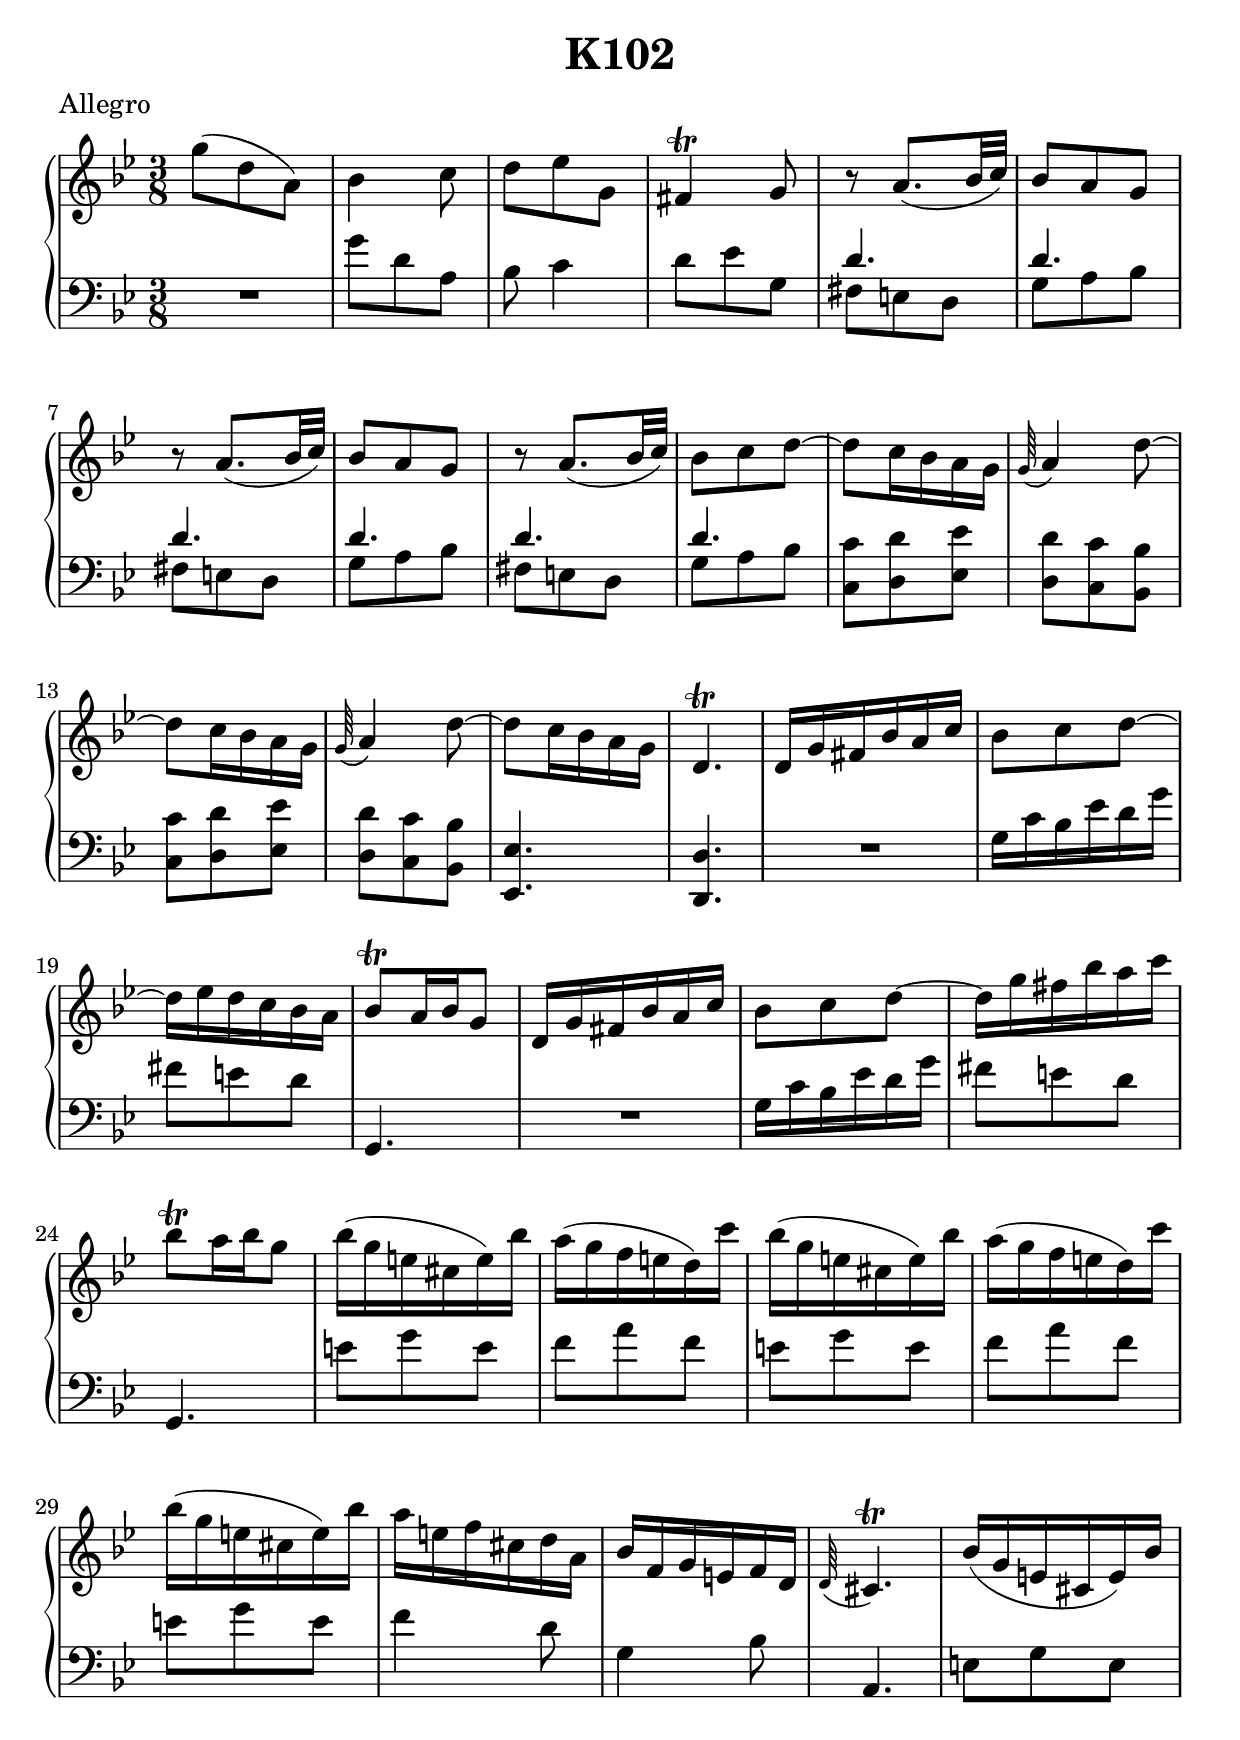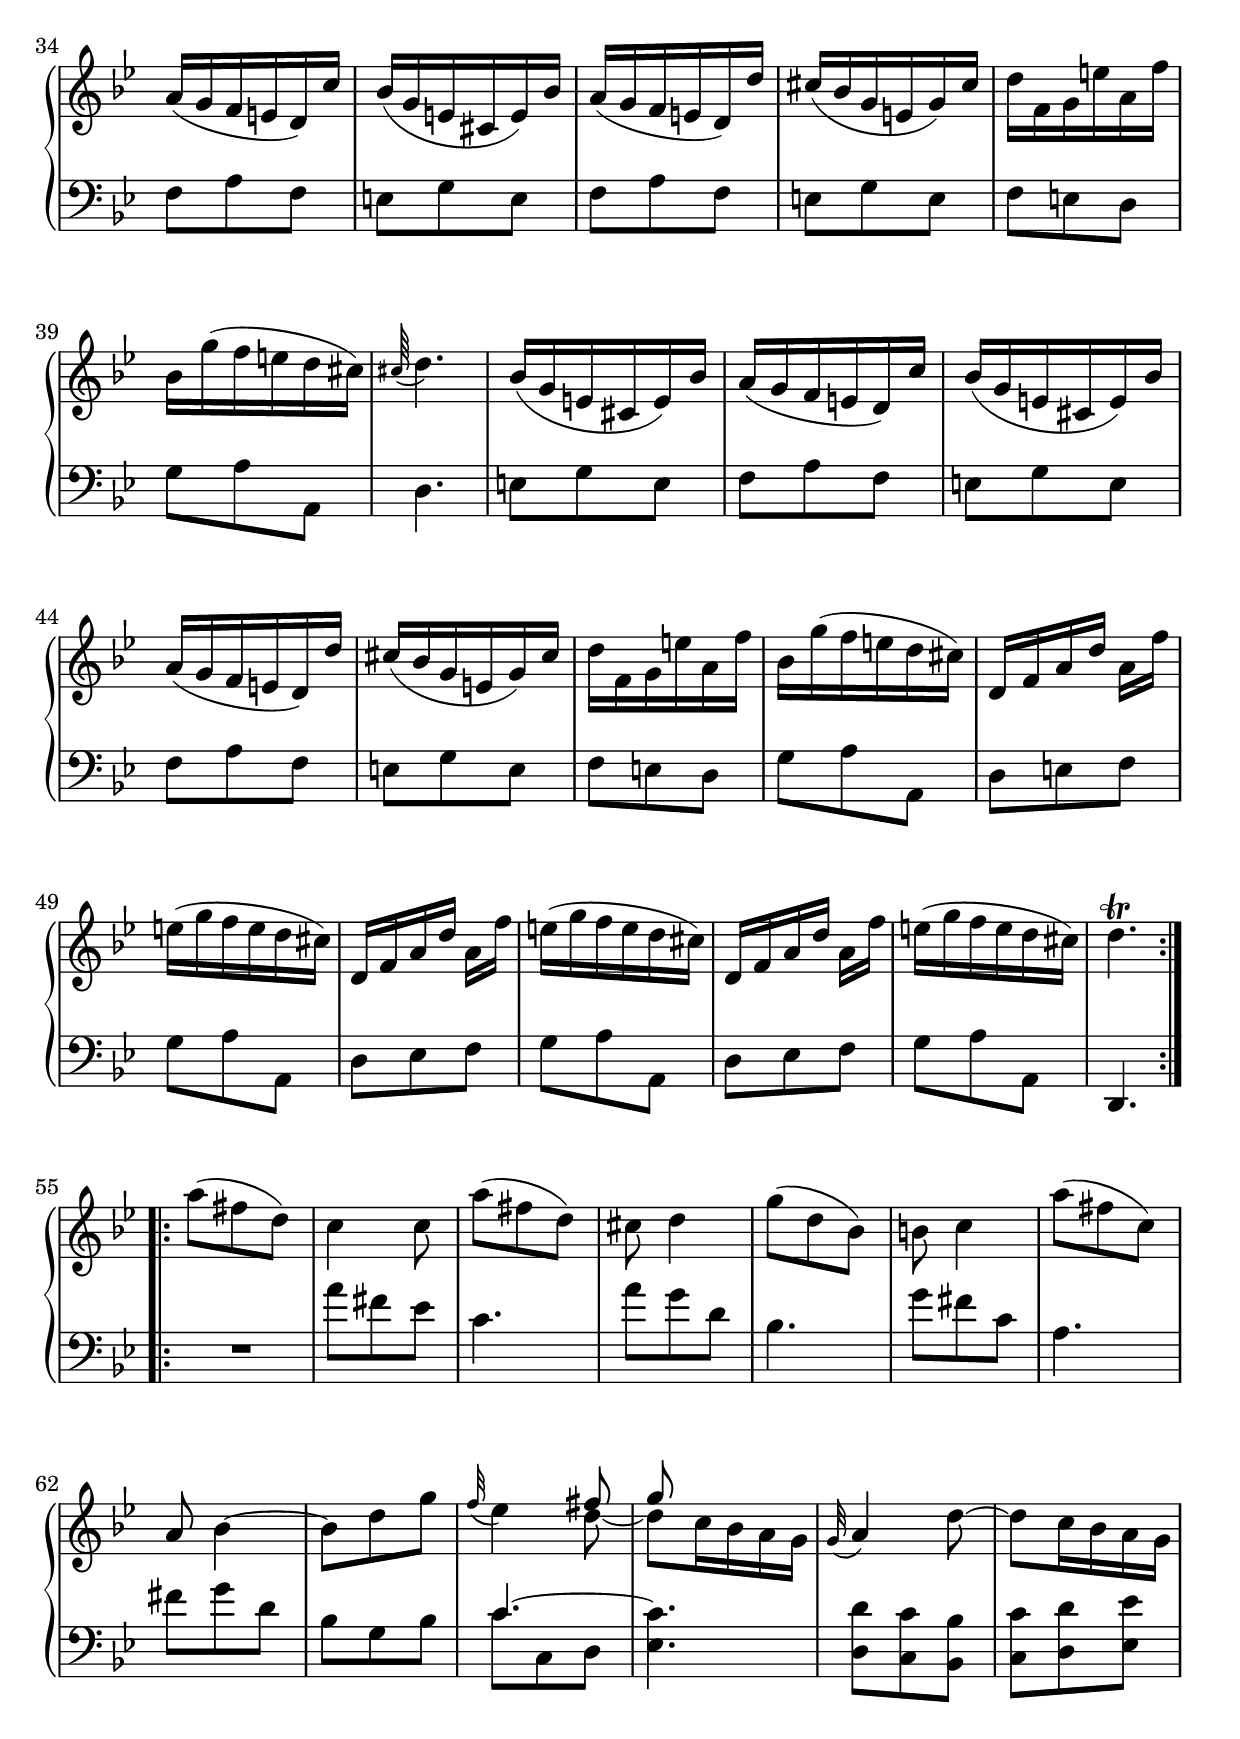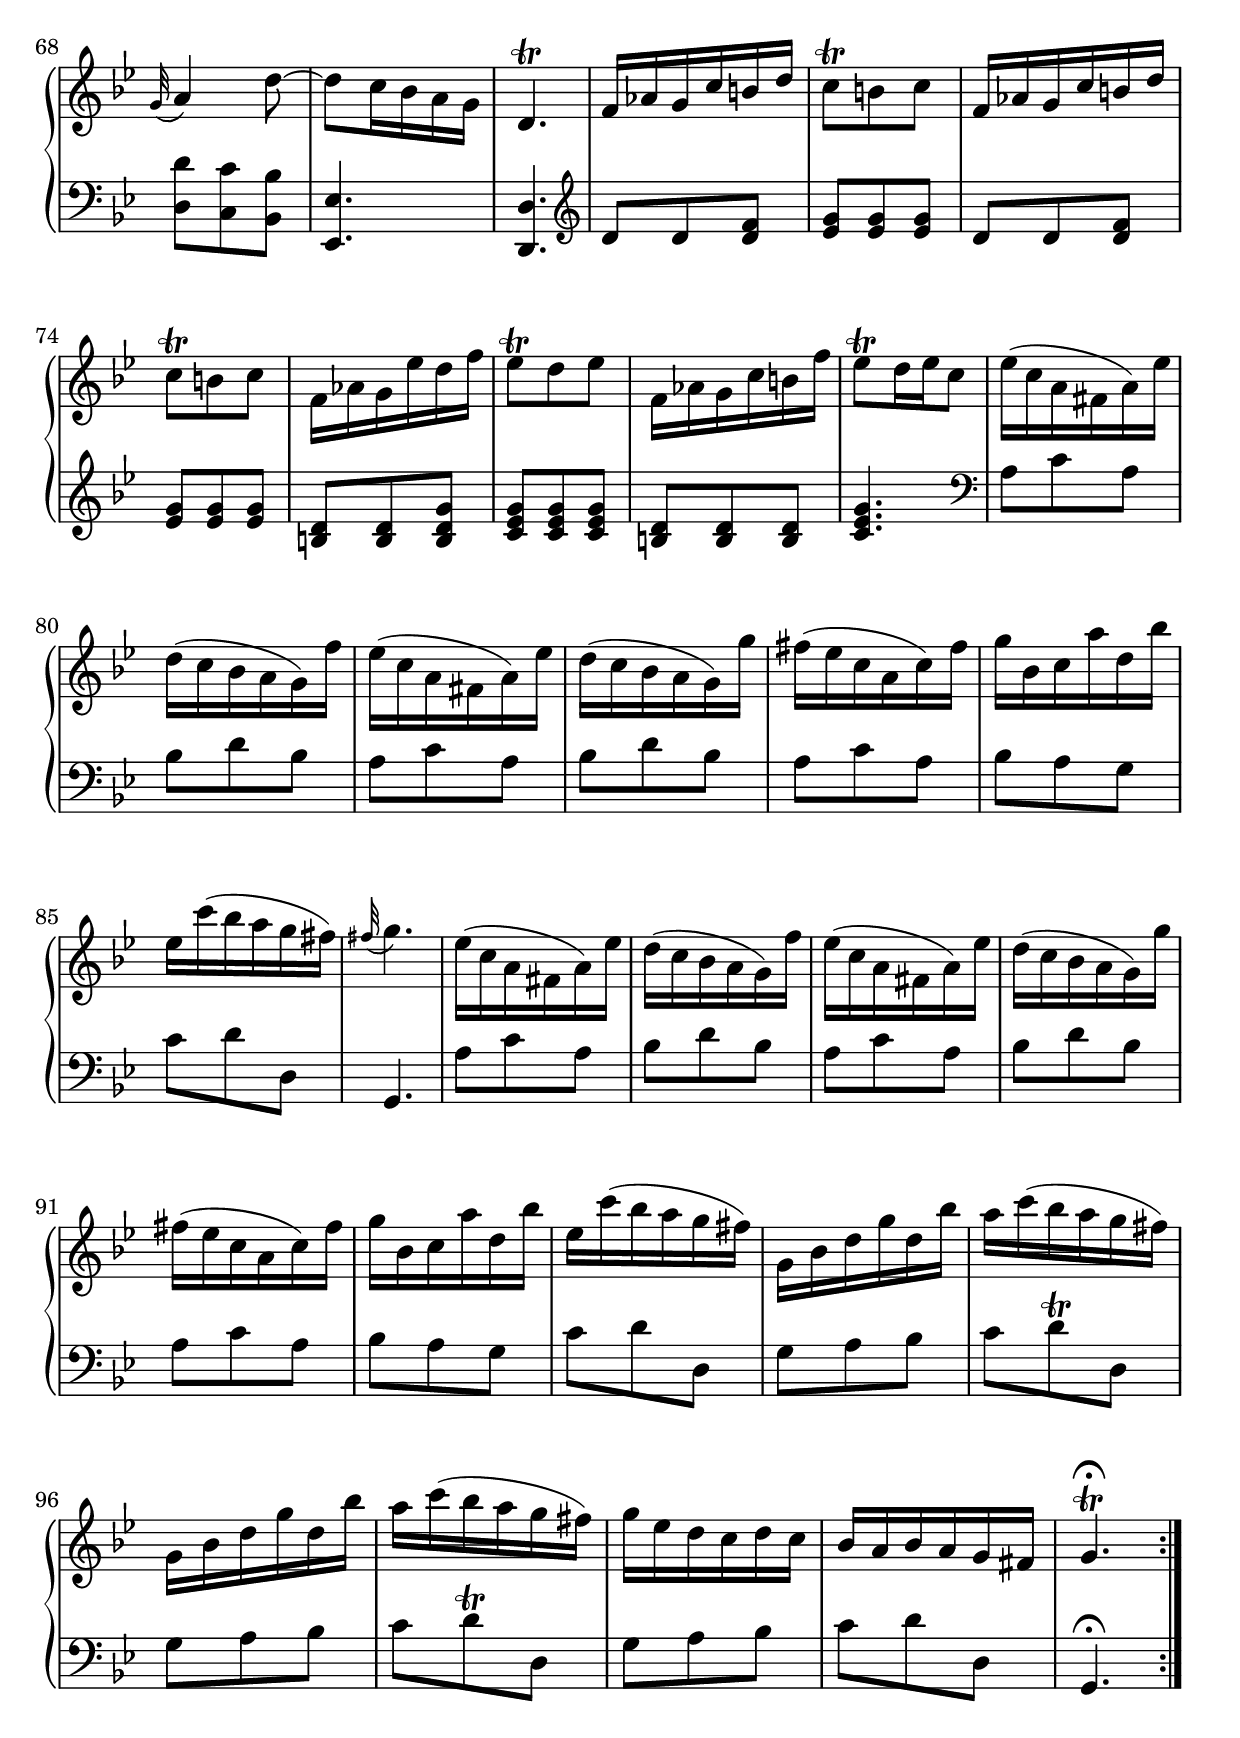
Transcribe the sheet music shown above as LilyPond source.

\version "2.18.2"

#(set-global-staff-size 24)

\paper {
  #(set-paper-size "a4")
  print-page-number = ##f
  between-system-padding = #0.1
  between-system-space = #0.1
  ragged-last-bottom = ##f
  ragged-bottom = ##f
}

breaks = {s4.*54 \break}

\version "2.18.2"

su = \stemUp
sd = \stemDown
sn = \stemNeutral
tu = \tieUp
td = \tieDown
tn = \tieNeutral
cstr = \change Staff = "right"
cstl = \change Staff = "left"

\header {
  title = "K102"
  meter = "Allegro"
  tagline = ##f
}

global = {
  \key g \minor
  \time 3/8
  \override Staff.NoteCollision #'merge-differently-dotted = ##t
}

right = \relative c''' {
  \global
 
  \repeat volta 2 {
    g8( d a)
    bes4 c8
    d ees g,
    \su fis4-\trill g8
    r a8.( bes32 c)
    
    bes8 a g
    r a8.( bes32 c)
    bes8 a g
    r a8.( bes32 c)
    \sn bes8 c d ~ d c16 bes a g
    
    \repeat unfold 2 {
      \appoggiatura g64 a4 d8 ~
      d c16 bes a g }
    d4.-\trill
    d16 g fis bes a c
    
    bes8 c d ~ 
    d16 ees d c bes a
    bes8-\trill a16 bes g8
    d16 g fis bes a c
    bes8 c d ~ 
    
    d16 g fis bes a c
    bes8-\trill a16 bes g8
    \repeat unfold 2 {
      bes16( g e cis e) bes'
      a( g f e d) c' }
    
    bes16( g e cis e) bes'
    a e f cis d a
    bes f g e f d
    \appoggiatura d64 cis4.-\trill
    
    bes'16( g e cis e ) bes'
    a( g f e d) c'
    bes16( g e cis e ) bes'
    a( g f e d) d'
    cis( bes g e g) cis
    
    d f, g e' a, f'
    bes, g'( f e d cis)
    \appoggiatura cis64 d4.
    bes16( g e cis e ) bes'
    a( g f e d) c'
    bes16( g e cis e ) bes'
    
    a( g f e d) d'
    cis( bes g e g) cis
    d f, g e' a, f'
    bes, g'( f e d cis)
    
    \repeat unfold 3 {
      d, f a d a[ f']
      e( g f e d cis) }
    d4.-\trill
  }
  
  \repeat volta 2 {
    a'8( fis d)
    c4 c8
    a'8( fis d)
    cis8 d4
    g8( d bes)
    b c4
    
    a'8( fis c)
    a bes4 ~
    bes8 d g
    \appoggiatura f32 ees4
    <<{ fis8 g } \\ { d8 ~ d c16 bes a g } >>
    
    \repeat unfold 2 {
      \appoggiatura g32 a4 d8 ~
      d c16 bes a g }
    d4.-\trill
    \repeat unfold 2 {
      f16 aes g c b d
      c8-\trill b c }
    
    f,16 aes g ees' d f
    ees8-\trill d ees
    f,16 aes g c b f'
    ees8-\trill d16 ees c8
    
    ees16( c a fis a) ees'
    d( c bes a g) f'
    ees( c a fis a) ees'
    d( c bes a g) g'
    fis( ees c a c) fis
    
    g bes, c a' d, bes'
    ees, c'( bes a g fis)
    \appoggiatura fis32 g4.
    ees16( c a fis a) ees'
    d( c bes a g) f'
    ees( c a fis a) ees'
    
    d( c bes a g) g'
    fis( ees c a c) fis
    g bes, c a' d, bes'
    ees, c'( bes a g fis)
    
    \repeat unfold 2 {
      g, bes d g d bes'
      a c( bes a g fis)
    }
    g ees d c d c
    bes a bes a g fis
    g4.-\trill-\fermata
  }
}
 
left = \relative c'' {
  \global
  
  \repeat volta 2 {
    R4.
    g8 d a
    bes8 c4
    d8 ees g,
    
    <<{ d'4. d d d d d } \\
      { fis,8 e d g a bes fis e d 
        g a bes fis e d g a bes }>>
    
    <<{ c, d ees d c bes c d ees d c bes }
      { c' d ees d c bes c d ees d c bes } >>
    <ees,, ees'>4. <d d'> R
    
    g'16 c bes ees d g
    fis8 e d
    g,,4. R
    g'16 c bes ees d g
    
    fis8 e d
    g,,4.
    e''8 g e
    f a f
    e g e
    
    f a f
    e g e
    f4 d8
    g,4 bes8
    a,4.
    
    e'8 g e
    f a f
    e g e
    f a f
    e g e
    
    f e d
    g a a,
    d4.
    e8 g e
    f a f
    e g e
    
    f a f
    e g e
    f e d
    g a a,
    d e f
    
    g a a,
    d ees f
    g a a,
    d ees f
    g a a,
    d,4.
  }
  
  \repeat volta 2 {
    R4.
    a'''8 fis ees
    c4.
    a'8 g d
    bes4.
    g'8 fis c
    
    a4.
    fis'8 g d
    bes g bes
    <<{ c4. ~ \sd c } \\ { c8 c, d ees4. }>>
    <d d'>8 <c c'> <bes bes'>
    
    <c c'> <d d'> <ees ees'>
    <d d'> <c c'> <bes bes'>
    <ees, ees'>4.
    <d d'>
    
    \clef treble \repeat unfold 2 {
      d''8 d <d f>
      <ees g> <ees g> <ees g> }
    <b d> <b d> <b d g>
    <c ees g> <c ees g> <c ees g>
    <b d> <b d> <b d>
    <c ees g>4.
    
    \clef bass a8 c a
    bes d bes 
    a c a
    bes d bes
    a c a
    
    bes a g
    c d d,
    g,4.
    a'8 c a
    bes d bes 
    a c a
    
    bes d bes
    a c a
    bes a g
    c d d,
    
    \repeat unfold 2 {
      g a bes
      c d-\trill d, }
    g a bes
    c d d, 
    g,4.-\fermata
  }
}

\score {
  \new PianoStaff <<
    \new Staff = "right" {
      << 
        \breaks
        \right
      >>
    }
    \new Staff = "left" { 
      <<
        \breaks
        \clef bass \left 
      >>
    }
  >>
  \layout { indent = 0 }
}

